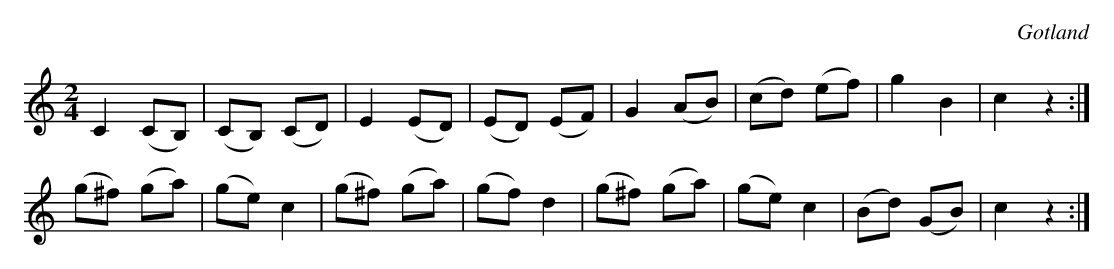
X:1
T:
O:Gotland
M:2/4
L:1/8
K:C
C2 (CB,)|(CB,) (CD)|E2 (ED)|(ED) (EF)|G2 (AB)|(cd) (ef)|g2 B2|c2 z2:|
(g^f) (ga)|(ge) c2|(g^f) (ga)|(gf) d2|(g^f) (ga)|(ge) c2|(Bd) (GB)|c2 z2:|
